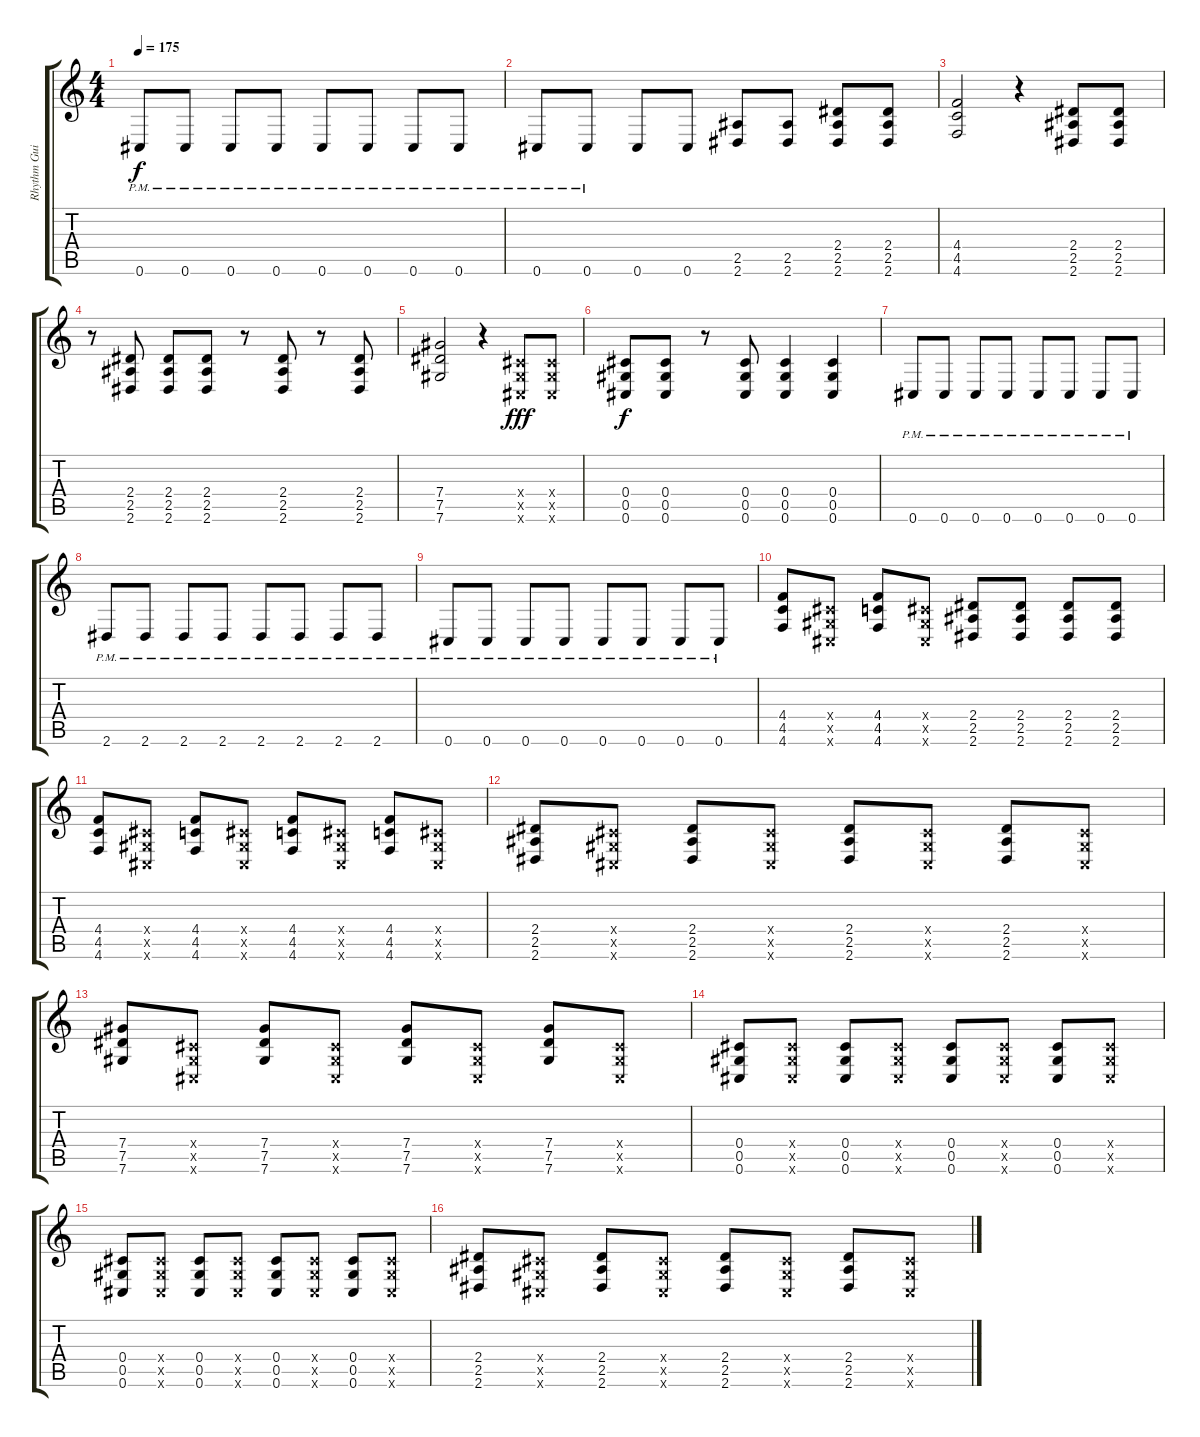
\track ("Rhythm Guitar" "Rhythm Gui") {instrument overdrivenguitar}
\staff {score tabs}
\tuning (Eb4 Bb3 Gb3 Db3 Ab2 Db2) {hide}
\ts (4 4)
\tempo 175
\clef g2
\ks c
0.6{pm}.8{dy f} 0.6{pm}.8 0.6{pm}.8 0.6{pm}.8 0.6{pm}.8 0.6{pm}.8 0.6{pm}.8 0.6{pm}.8 |
0.6{pm}.8 0.6{pm}.8 0.6.8 0.6.8 (2.5 2.6).8 (2.5 2.6).8 (2.4 2.5 2.6).8 (2.4 2.5 2.6).8 |
(4.4 4.5 4.6).2 r.4 (2.4 2.5 2.6).8 (2.4 2.5 2.6).8 |
r.8 (2.4 2.5 2.6).8 (2.4 2.5 2.6).8 (2.4 2.5 2.6).8 r.8 (2.4 2.5 2.6).8 r.8 (2.4 2.5 2.6).8 |
(7.4 7.5 7.6).2 r.4 (0.4{x} 0.5{x} 0.6{x}).8{dy fff} (0.4{x} 0.5{x} 0.6{x}).8 |
(0.4 0.5 0.6).8{dy f} (0.4 0.5 0.6).8 r.8 (0.4 0.5 0.6).8 (0.4 0.5 0.6).4 (0.4 0.5 0.6).4 |
0.6{pm}.8 0.6{pm}.8 0.6{pm}.8 0.6{pm}.8 0.6{pm}.8 0.6{pm}.8 0.6{pm}.8 0.6{pm}.8 |
2.6{pm}.8 2.6{pm}.8 2.6{pm}.8 2.6{pm}.8 2.6{pm}.8 2.6{pm}.8 2.6{pm}.8 2.6{pm}.8 |
0.6{pm}.8 0.6{pm}.8 0.6{pm}.8 0.6{pm}.8 0.6{pm}.8 0.6{pm}.8 0.6{pm}.8 0.6{pm}.8 |
(4.4 4.5 4.6).8 (0.4{x} 0.5{x} 0.6{x}).8 (4.4 4.5 4.6).8 (0.4{x} 0.5{x} 0.6{x}).8 (2.4 2.5 2.6).8 (2.4 2.5 2.6).8 (2.4 2.5 2.6).8 (2.4 2.5 2.6).8 |
(4.4 4.5 4.6).8 (0.4{x} 0.5{x} 0.6{x}).8 (4.4 4.5 4.6).8 (0.4{x} 0.5{x} 0.6{x}).8 (4.4 4.5 4.6).8 (0.4{x} 0.5{x} 0.6{x}).8 (4.4 4.5 4.6).8 (0.4{x} 0.5{x} 0.6{x}).8 |
(2.4 2.5 2.6).8 (0.4{x} 0.5{x} 0.6{x}).8 (2.4 2.5 2.6).8 (0.4{x} 0.5{x} 0.6{x}).8 (2.4 2.5 2.6).8 (0.4{x} 0.5{x} 0.6{x}).8 (2.4 2.5 2.6).8 (0.4{x} 0.5{x} 0.6{x}).8 |
(7.4 7.5 7.6).8 (0.4{x} 0.5{x} 0.6{x}).8 (7.4 7.5 7.6).8 (0.4{x} 0.5{x} 0.6{x}).8 (7.4 7.5 7.6).8 (0.4{x} 0.5{x} 0.6{x}).8 (7.4 7.5 7.6).8 (0.4{x} 0.5{x} 0.6{x}).8 |
(0.4 0.5 0.6).8 (0.4{x} 0.5{x} 0.6{x}).8 (0.4 0.5 0.6).8 (0.4{x} 0.5{x} 0.6{x}).8 (0.4 0.5 0.6).8 (0.4{x} 0.5{x} 0.6{x}).8 (0.4 0.5 0.6).8 (0.4{x} 0.5{x} 0.6{x}).8 |
(0.4 0.5 0.6).8 (0.4{x} 0.5{x} 0.6{x}).8 (0.4 0.5 0.6).8 (0.4{x} 0.5{x} 0.6{x}).8 (0.4 0.5 0.6).8 (0.4{x} 0.5{x} 0.6{x}).8 (0.4 0.5 0.6).8 (0.4{x} 0.5{x} 0.6{x}).8 |
(2.4 2.5 2.6).8 (0.4{x} 0.5{x} 0.6{x}).8 (2.4 2.5 2.6).8 (0.4{x} 0.5{x} 0.6{x}).8 (2.4 2.5 2.6).8 (0.4{x} 0.5{x} 0.6{x}).8 (2.4 2.5 2.6).8 (0.4{x} 0.5{x} 0.6{x}).8
